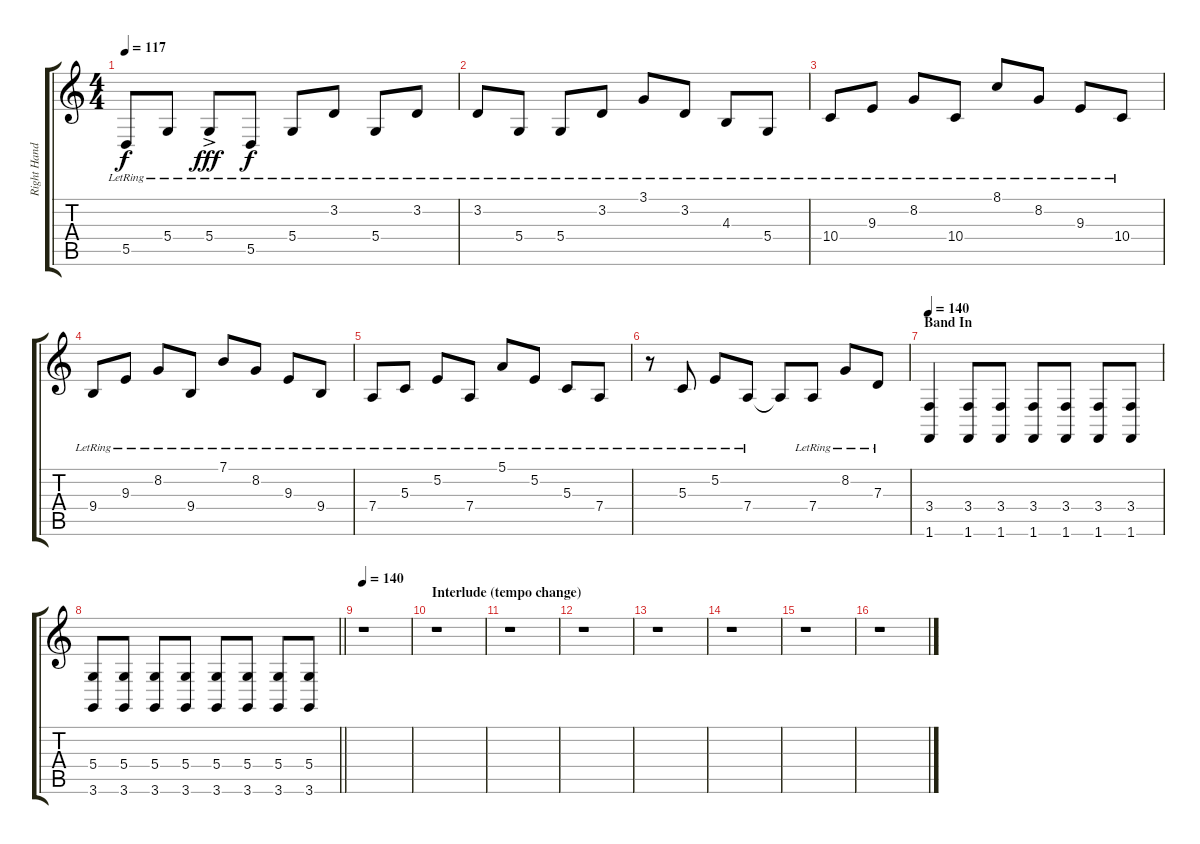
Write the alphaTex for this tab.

\track ("Right Hand" "Right Hand") {instrument brightacousticpiano}
\staff {score tabs}
\tuning (E4 B3 G3 D3 A2 E2) {hide}
\ts (4 4)
\tempo 117
\clef g2
\ks c
5.5{lr}.8{dy f} 5.4{lr}.8 5.4{ac lr}.8{dy fff} 5.5{lr}.8{dy f} 5.4{lr}.8 3.2{lr}.8 5.4{lr}.8 3.2{lr}.8 |
3.2{lr}.8 5.4{lr}.8 5.4{lr}.8 3.2{lr}.8 3.1{lr}.8 3.2{lr}.8 4.3{lr}.8 5.4{lr}.8 |
10.4{lr}.8 9.3{lr}.8 8.2{lr}.8 10.4{lr}.8 8.1{lr}.8 8.2{lr}.8 9.3{lr}.8 10.4{lr}.8 |
9.4{lr}.8 9.3{lr}.8 8.2{lr}.8 9.4{lr}.8 7.1{lr}.8 8.2{lr}.8 9.3{lr}.8 9.4{lr}.8 |
7.4{lr}.8 5.3{lr}.8 5.2{lr}.8 7.4{lr}.8 5.1{lr}.8 5.2{lr}.8 5.3{lr}.8 7.4{lr}.8 |
r.8 5.3{lr}.8 5.2{lr}.8 7.4{lr}.8 7.4{t}.8 7.4{lr}.8 8.2{lr}.8 7.3{lr}.8 |
\section ("" "Band In")
\tempo 140
(3.4 1.6).4 (3.4 1.6).8 (3.4 1.6).8 (3.4 1.6).8 (3.4 1.6).8 (3.4 1.6).8 (3.4 1.6).8 |
\barLineRight lightlight
(5.4 3.6).8 (5.4 3.6).8 (5.4 3.6).8 (5.4 3.6).8 (5.4 3.6).8 (5.4 3.6).8 (5.4 3.6).8 (5.4 3.6).8 |
\tempo 140
r.1 |
\section ("" "Interlude (tempo change)")
r.1 |
r.1 |
r.1 |
r.1 |
r.1 |
r.1 |
r.1
